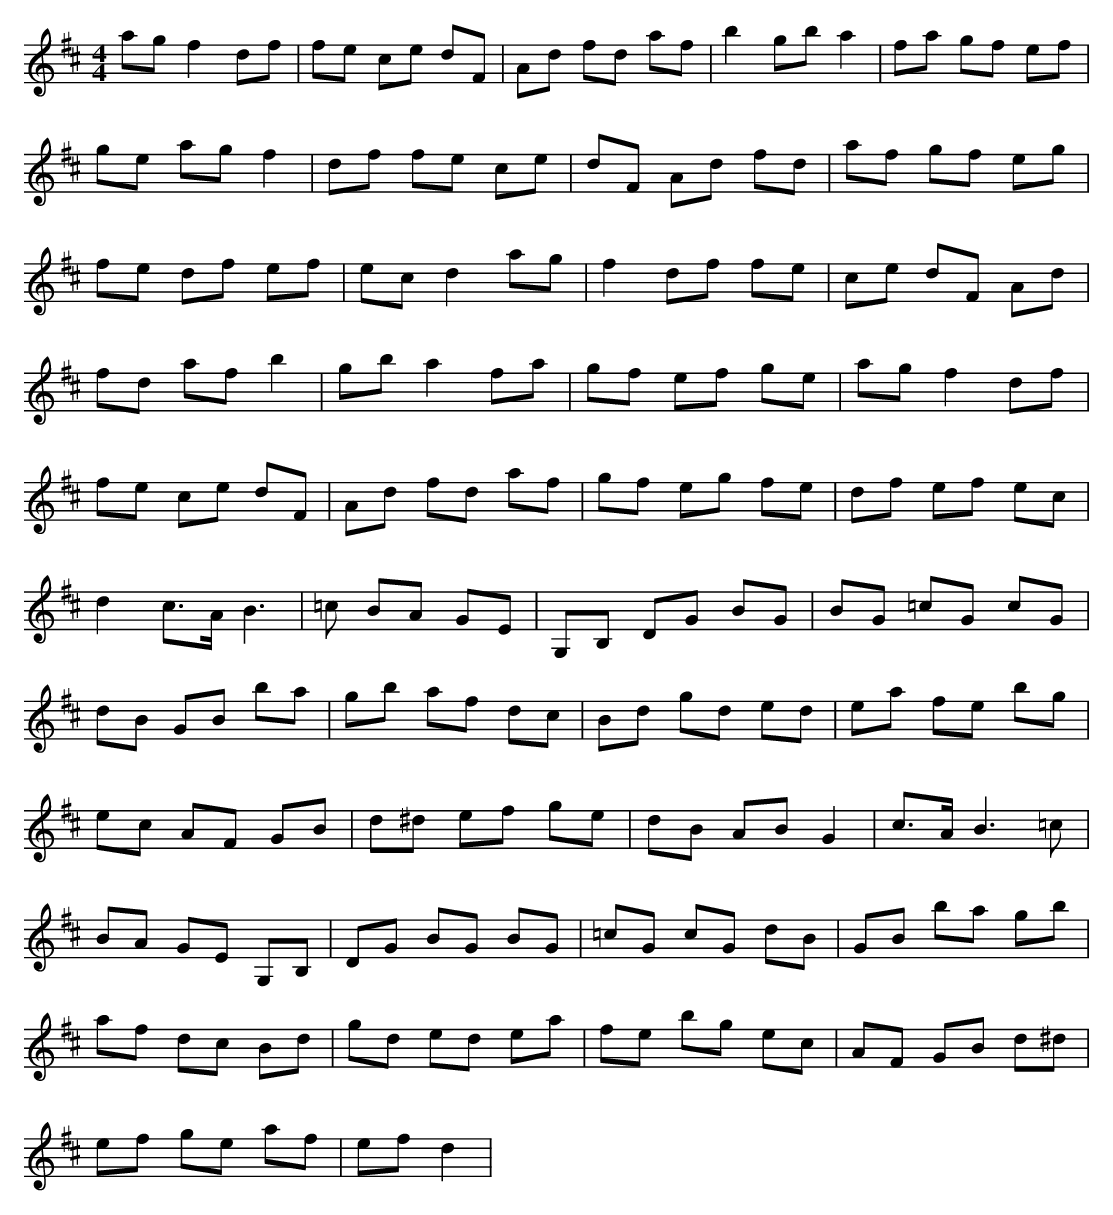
X:1
M:4/4
K:D
ag f2 df|fe ce dF|Ad fd af|b2 gb a2|fa gf ef|
ge ag f2|df fe ce|dF Ad fd|af gf eg|
fe df ef|ec d2 ag|f2 df fe|ce dF Ad|
fd af b2|gb a2 fa|gf ef ge|ag f2 df|
fe ce dF|Ad fd af|gf eg fe|df ef ec|
d2 c>A B3|=c BA GE|G,B, DG BG|BG =cG cG|
dB GB ba|gb af dc|Bd gd ed|ea fe bg|
ec AF GB|d^d ef ge|dB AB G2|c>A B2>=c2|
BA GE G,B,|DG BG BG|=cG cG dB|GB ba gb|
af dc Bd|gd ed ea|fe bg ec|AF GB d^d|
ef ge af|ef d2|
